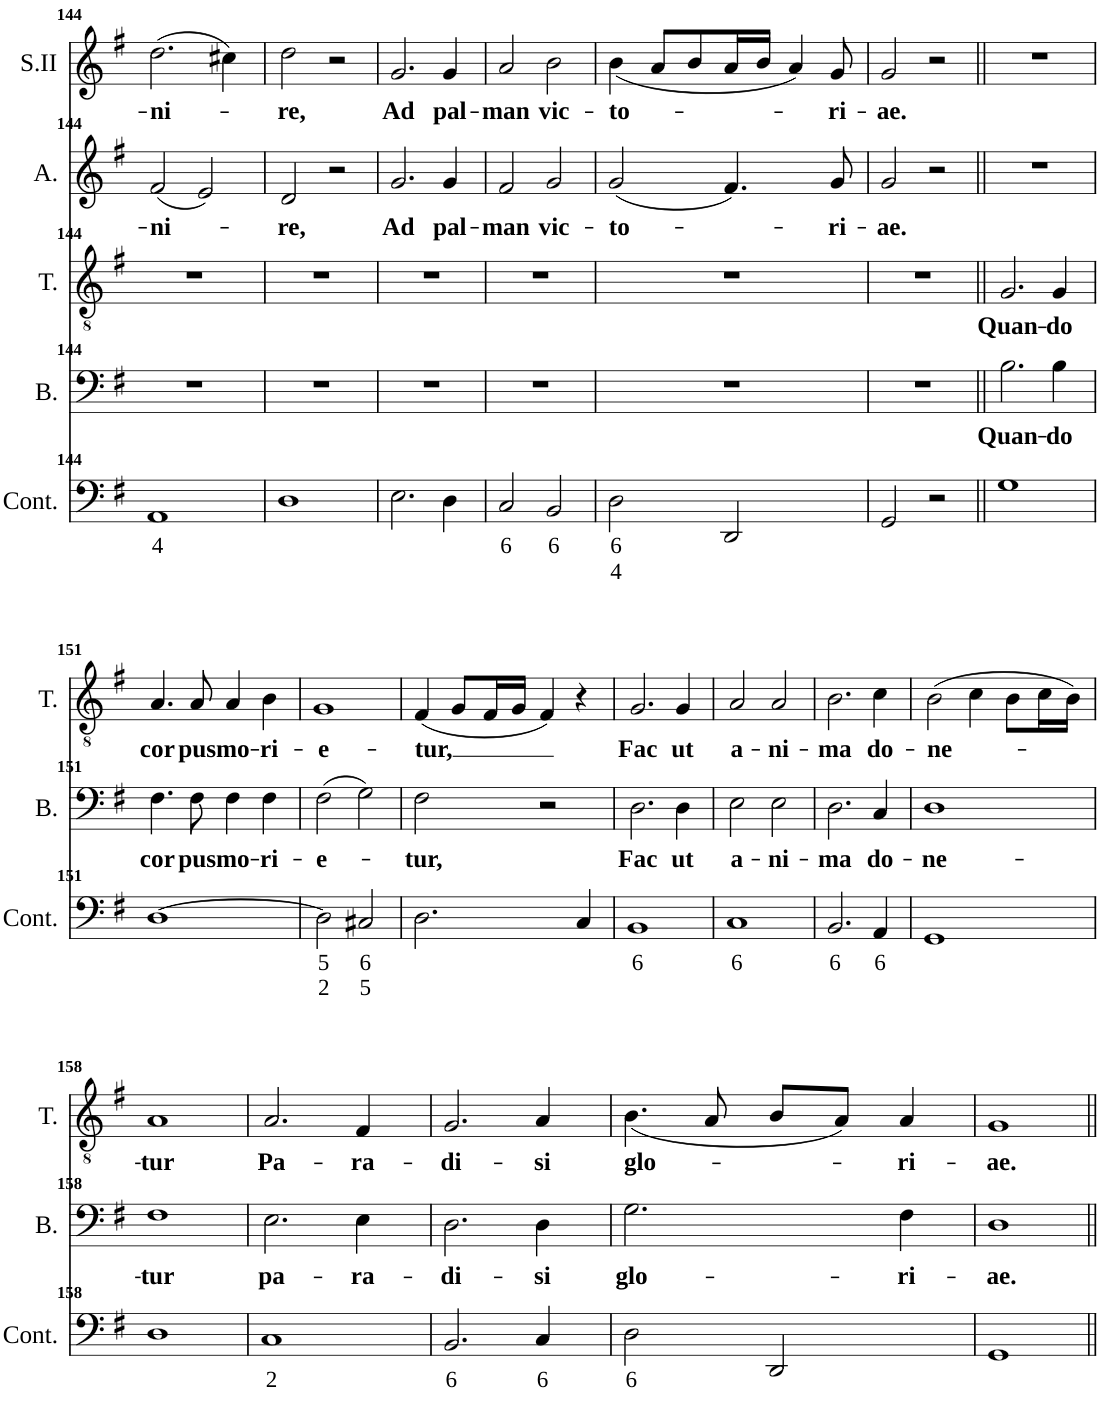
**kern	**text	**text	**kern	**text	**kern	**text	**kern	**text	**kern	**text
*part5	*part5	*part5	*part4	*part4	*part3	*part3	*part2	*part2	*part1	*part1
*staff5	*staff5	*staff5	*staff4	*staff4	*staff3	*staff3	*staff2	*staff2	*staff1	*staff1
*I"Continuo	*	*	*I"Bass	*	*I"Tenor	*	*I"Alto	*	*I"Soprano II	*
*I'Cont.	*	*	*I'B.	*	*I'T.	*	*I'A.	*	*I'S.II	*
!!LO:PB:g=z
*clefF4	*	*	*clefF4	*	*clefGv2	*	*clefG2	*	*clefG2	*
*k[f#]	*	*	*k[f#]	*	*k[f#]	*	*k[f#]	*	*k[f#]	*
*M2/2	*	*	*M2/2	*	*M2/2	*	*M2/2	*	*M2/2	*
*met(c|)	*	*	*met(c|)	*	*met(c|)	*	*met(c|)	*	*met(c|)	*
=144	=144	=144	=144	=144	=144	=144	=144	=144	=144	=144
!	!LO:LY:b	!	!	!	!	!	!	!LO:LY:b	!	!LO:LY:b
1AA	4	.	1r	.	1r	.	(2f#/	-ni-	(2.dd\	-ni-
.	.	.	.	.	.	.	2e/)	.	.	.
.	.	.	.	.	.	.	.	.	4cc#X\)	.
=145	=145	=145	=145	=145	=145	=145	=145	=145	=145	=145
!	!	!	!	!	!	!	!	!LO:LY:b	!	!LO:LY:b
1D	.	.	1r	.	1r	.	2d/	-re,	2dd\	-re,
.	.	.	.	.	.	.	2r	.	2r	.
=146	=146	=146	=146	=146	=146	=146	=146	=146	=146	=146
!	!	!	!	!	!	!	!	!LO:LY:b	!	!LO:LY:b
2.E\	.	.	1r	.	1r	.	2.g/	Ad	2.g/	Ad
!	!	!	!	!	!	!	!	!LO:LY:b	!	!LO:LY:b
4D\	.	.	.	.	.	.	4g/	pal-	4g/	pal-
=147	=147	=147	=147	=147	=147	=147	=147	=147	=147	=147
!	!LO:LY:b	!	!	!	!	!	!	!LO:LY:b	!	!LO:LY:b
2C/	6	.	1r	.	1r	.	2f#/	-man	2a/	-man
!	!LO:LY:b	!	!	!	!	!	!	!LO:LY:b	!	!LO:LY:b
2BB/	6	.	.	.	.	.	2g/	vic-	2b\	vic-
=148	=148	=148	=148	=148	=148	=148	=148	=148	=148	=148
!	!LO:LY:b	!LO:LY:b	!	!	!	!	!	!LO:LY:b	!	!LO:LY:b
2D\	6	4	1r	.	1r	.	(2g/	-to-	(<4b\	-to-
.	.	.	.	.	.	.	.	.	8a/L	.
.	.	.	.	.	.	.	.	.	8b/	.
2DD/	.	.	.	.	.	.	4.f#/)	.	16a/L	.
.	.	.	.	.	.	.	.	.	16b/JJ	.
.	.	.	.	.	.	.	.	.	4a/)	.
!	!	!	!	!	!	!	!	!LO:LY:b	!	!LO:LY:b
.	.	.	.	.	.	.	8g/	-ri-	8g/	-ri-
=149	=149	=149	=149	=149	=149	=149	=149	=149	=149	=149
!	!	!	!	!	!	!	!	!LO:LY:b	!	!LO:LY:b
2GG/	.	.	1r	.	1r	.	2g/	-ae.	2g/	-ae.
2r	.	.	.	.	.	.	2r	.	2r	.
=150||	=150||	=150||	=150||	=150||	=150||	=150||	=150||	=150||	=150||	=150||
!	!	!	!	!LO:LY:b	!	!LO:LY:b	!	!	!	!
1G	.	.	2.B\	Quan-	2.G/	Quan-	1r	.	1r	.
!	!	!	!	!LO:LY:b	!	!LO:LY:b	!	!	!	!
.	.	.	4B\	-do	4G/	-do	.	.	.	.
!!LO:LB:g=z
=151	=151	=151	=151	=151	=151	=151	=151	=151	=151	=151
!	!	!	!	!LO:LY:b	!	!LO:LY:b	!	!	!	!
[1D	.	.	4.F#\	cor-	4.A/	cor-	1r	.	1r	.
!	!	!	!	!LO:LY:b	!	!LO:LY:b	!	!	!	!
.	.	.	8F#\	-pus	8A/	-pus	.	.	.	.
!	!	!	!	!LO:LY:b	!	!LO:LY:b	!	!	!	!
.	.	.	4F#\	mo-	4A/	mo-	.	.	.	.
!	!	!	!	!LO:LY:b	!	!LO:LY:b	!	!	!	!
.	.	.	4F#\	-ri-	4B\	-ri-	.	.	.	.
=152	=152	=152	=152	=152	=152	=152	=152	=152	=152	=152
!	!LO:LY:b	!LO:LY:b	!	!LO:LY:b	!	!LO:LY:b	!	!	!	!
2D\]	5	2	(2F#\	-e-	1G	-e-	1r	.	1r	.
!	!LO:LY:b	!LO:LY:b	!	!	!	!	!	!	!	!
2C#X/	6	5	2G\)	.	.	.	.	.	.	.
=153	=153	=153	=153	=153	=153	=153	=153	=153	=153	=153
!	!	!	!	!LO:LY:b	!	!LO:LY:b	!	!	!	!
2.D\	.	.	2F#\	-tur,	(4F#/	-tur,	1r	.	1r	.
.	.	.	.	.	8G/L	.	.	.	.	.
.	.	.	.	.	16F#/L	.	.	.	.	.
.	.	.	.	.	16G/JJ	.	.	.	.	.
.	.	.	2r	.	4F#/)	.	.	.	.	.
4C/	.	.	.	.	4r	.	.	.	.	.
=154	=154	=154	=154	=154	=154	=154	=154	=154	=154	=154
!	!LO:LY:b	!	!	!LO:LY:b	!	!LO:LY:b	!	!	!	!
1BB	6	.	2.D\	Fac	2.G/	Fac	1r	.	1r	.
!	!	!	!	!LO:LY:b	!	!LO:LY:b	!	!	!	!
.	.	.	4D\	ut	4G/	ut	.	.	.	.
=155	=155	=155	=155	=155	=155	=155	=155	=155	=155	=155
!	!LO:LY:b	!	!	!LO:LY:b	!	!LO:LY:b	!	!	!	!
1C	6	.	2E\	a-	2A/	a-	1r	.	1r	.
!	!	!	!	!LO:LY:b	!	!LO:LY:b	!	!	!	!
.	.	.	2E\	-ni-	2A/	-ni-	.	.	.	.
=156	=156	=156	=156	=156	=156	=156	=156	=156	=156	=156
!	!LO:LY:b	!	!	!LO:LY:b	!	!LO:LY:b	!	!	!	!
2.BB/	6	.	2.D\	-ma	2.B\	-ma	1r	.	1r	.
!	!LO:LY:b	!	!	!LO:LY:b	!	!LO:LY:b	!	!	!	!
4AA/	6	.	4C/	do-	4c\	do-	.	.	.	.
=157	=157	=157	=157	=157	=157	=157	=157	=157	=157	=157
!	!	!	!	!LO:LY:b	!	!LO:LY:b	!	!	!	!
1GG	.	.	1D	-ne-	(2B\	-ne-	1r	.	1r	.
.	.	.	.	.	4c\	.	.	.	.	.
.	.	.	.	.	8B\L	.	.	.	.	.
.	.	.	.	.	16c\L	.	.	.	.	.
.	.	.	.	.	16B\JJ)	.	.	.	.	.
!!LO:LB:g=z
=158	=158	=158	=158	=158	=158	=158	=158	=158	=158	=158
!	!	!	!	!LO:LY:b	!	!LO:LY:b	!	!	!	!
1D	.	.	1F#	-tur	1A	-tur	1r	.	1r	.
=159	=159	=159	=159	=159	=159	=159	=159	=159	=159	=159
!	!LO:LY:b	!	!	!LO:LY:b	!	!LO:LY:b	!	!	!	!
1C	2	.	2.E\	pa-	2.A/	Pa-	1r	.	1r	.
!	!	!	!	!LO:LY:b	!	!LO:LY:b	!	!	!	!
.	.	.	4E\	-ra-	4F#/	-ra-	.	.	.	.
=160	=160	=160	=160	=160	=160	=160	=160	=160	=160	=160
!	!LO:LY:b	!	!	!LO:LY:b	!	!LO:LY:b	!	!	!	!
2.BB/	6	.	2.D\	-di-	2.G/	-di-	1r	.	1r	.
!	!LO:LY:b	!	!	!LO:LY:b	!	!LO:LY:b	!	!	!	!
4C/	6	.	4D\	-si	4A/	-si	.	.	.	.
=161	=161	=161	=161	=161	=161	=161	=161	=161	=161	=161
!	!LO:LY:b	!	!	!LO:LY:b	!	!LO:LY:b	!	!	!	!
2D\	6	.	2.G\	glo-	(<4.B\	glo-	1r	.	1r	.
.	.	.	.	.	8A/	.	.	.	.	.
2DD/	.	.	.	.	8B/L	.	.	.	.	.
.	.	.	.	.	8A/J)	.	.	.	.	.
!	!	!	!	!LO:LY:b	!	!LO:LY:b	!	!	!	!
.	.	.	4F#\	-ri-	4A/	-ri-	.	.	.	.
=162	=162	=162	=162	=162	=162	=162	=162	=162	=162	=162
!	!	!	!	!LO:LY:b	!	!LO:LY:b	!	!	!	!
1GG	.	.	1D	-ae.	1G	-ae.	1r	.	1r	.
=||	=||	=||	=||	=||	=||	=||	=||	=||	=||	=||
*-	*-	*-	*-	*-	*-	*-	*-	*-	*-	*-
